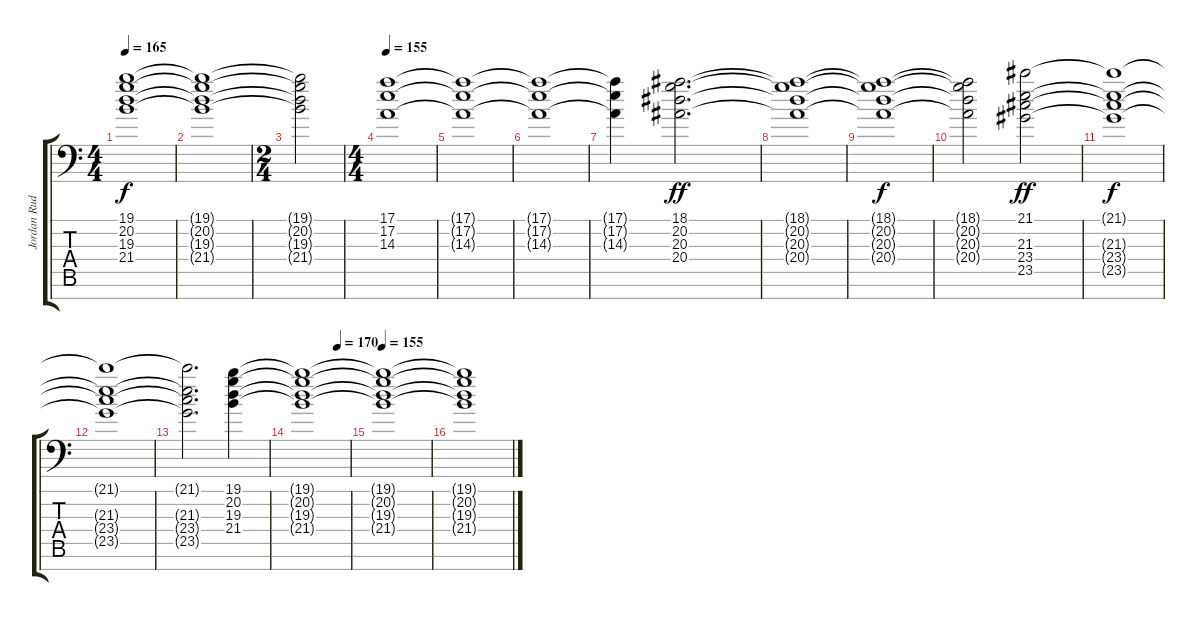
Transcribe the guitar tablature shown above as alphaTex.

\track ("Jordan Rudess chords 1" "Jordan Rud") {instrument pad3polysynth}
\staff {score tabs}
\tuning (E4 B3 G3 D3 A2 E2 C-1) {hide}
\ts (4 4)
\tempo 155
\tempo 165
\clef f4
\ks c
(19.1{t} 20.2{t} 19.3{t} 21.4{t}).1{dy f} |
(19.1{t} 20.2{t} 19.3{t} 21.4{t}).1 |
\ts (2 4)
(19.1{t} 20.2{t} 19.3{t} 21.4{t}).2 |
\ts (4 4)
\tempo 155
(17.1 17.2 14.3).1 |
(17.1{t} 17.2{t} 14.3{t}).1 |
(17.1{t} 17.2{t} 14.3{t}).1 |
(17.1{t} 17.2{t} 14.3{t}).4 (18.1 20.2 20.3 20.4).2{d dy ff} |
(18.1{t} 20.2{t} 20.3{t} 20.4{t}).1 |
(18.1{t} 20.2{t} 20.3{t} 20.4{t}).1{dy f} |
(18.1{t} 20.2{t} 20.3{t} 20.4{t}).2 (21.1 21.3 23.4 23.5).2{dy ff} |
(21.1{t} 21.3{t} 23.4{t} 23.5{t}).1{dy f} |
(21.1{t} 21.3{t} 23.4{t} 23.5{t}).1 |
(21.1{t} 21.3{t} 23.4{t} 23.5{t}).2{d} (19.1 20.2 19.3 21.4).4 |
\tempo (170 0.75)
(19.1{t} 20.2{t} 19.3{t} 21.4{t}).1 |
\tempo 155
(19.1{t} 20.2{t} 19.3{t} 21.4{t}).1 |
(19.1{t} 20.2{t} 19.3{t} 21.4{t}).1
